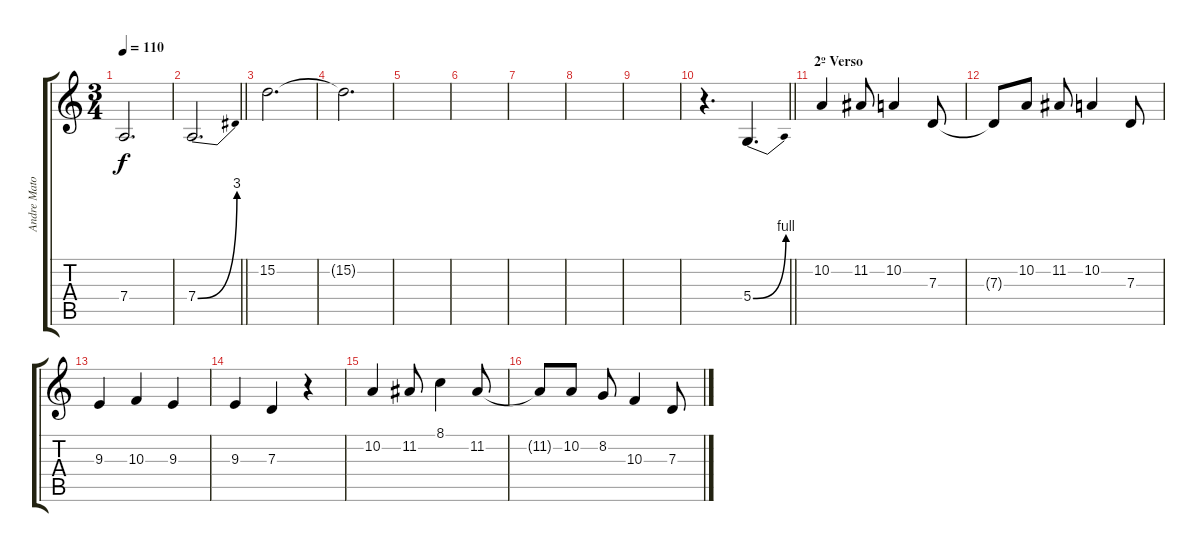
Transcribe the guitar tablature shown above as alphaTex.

\track ("Andre Matos" "Andre Mato") {instrument lead6voice}
\staff {score tabs}
\tuning (E4 B3 G3 D3 A2 E2) {hide}
\ts (3 4)
\tempo 110
\clef g2
\ks c
7.4.2{d dy f} |
\barLineRight lightlight
7.4{be (bend 0 0 60 12)}.2{d} |
15.2.2{d} |
15.2{t}.2{d} |
|
|
|
|
|
\barLineRight lightlight
r.4{d} 5.4{be (bend 0 0 60 4)}.4{d} |
\section ("" "2º Verso")
10.2.4 11.2.8 10.2.4 7.3.8 |
7.3{t}.8 10.2.8 11.2.8 10.2.4 7.3.8 |
9.3.4 10.3.4 9.3.4 |
9.3.4 7.3.4 r.4 |
10.2.4 11.2.8 8.1.4 11.2.8 |
11.2{t}.8 10.2.8 8.2.8 10.3.4 7.3.8
